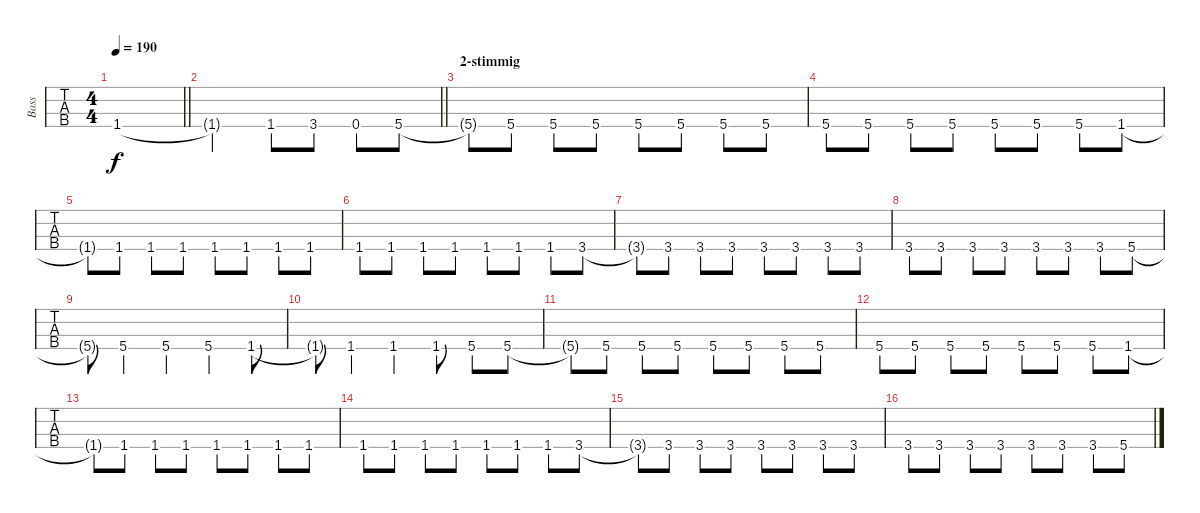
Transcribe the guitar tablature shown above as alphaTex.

\track ("Bass" "Bass") {instrument electricbasspick}
\staff {tabs}
\tuning (E2 B1 Gb1 B0) {hide}
\ts (4 4)
\tempo 190
\clef f4
\barLineRight lightlight
\ks c
1.4{t}.1{dy f} |
\barLineRight lightlight
1.4{t}.2 1.4.8 3.4.8 0.4.8 5.4.8 |
\section ("" "2-stimmig")
5.4{t}.8 5.4.8 5.4.8 5.4.8 5.4.8 5.4.8 5.4.8 5.4.8 |
5.4.8 5.4.8 5.4.8 5.4.8 5.4.8 5.4.8 5.4.8 1.4.8 |
1.4{t}.8 1.4.8 1.4.8 1.4.8 1.4.8 1.4.8 1.4.8 1.4.8 |
1.4.8 1.4.8 1.4.8 1.4.8 1.4.8 1.4.8 1.4.8 3.4.8 |
3.4{t}.8 3.4.8 3.4.8 3.4.8 3.4.8 3.4.8 3.4.8 3.4.8 |
3.4.8 3.4.8 3.4.8 3.4.8 3.4.8 3.4.8 3.4.8 5.4.8 |
5.4{t}.8 5.4.4 5.4.4 5.4.4 1.4.8 |
1.4{t}.8 1.4.4 1.4.4 1.4.8 5.4.8 5.4.8 |
5.4{t}.8 5.4.8 5.4.8 5.4.8 5.4.8 5.4.8 5.4.8 5.4.8 |
5.4.8 5.4.8 5.4.8 5.4.8 5.4.8 5.4.8 5.4.8 1.4.8 |
1.4{t}.8 1.4.8 1.4.8 1.4.8 1.4.8 1.4.8 1.4.8 1.4.8 |
1.4.8 1.4.8 1.4.8 1.4.8 1.4.8 1.4.8 1.4.8 3.4.8 |
3.4{t}.8 3.4.8 3.4.8 3.4.8 3.4.8 3.4.8 3.4.8 3.4.8 |
3.4.8 3.4.8 3.4.8 3.4.8 3.4.8 3.4.8 3.4.8 5.4.8
